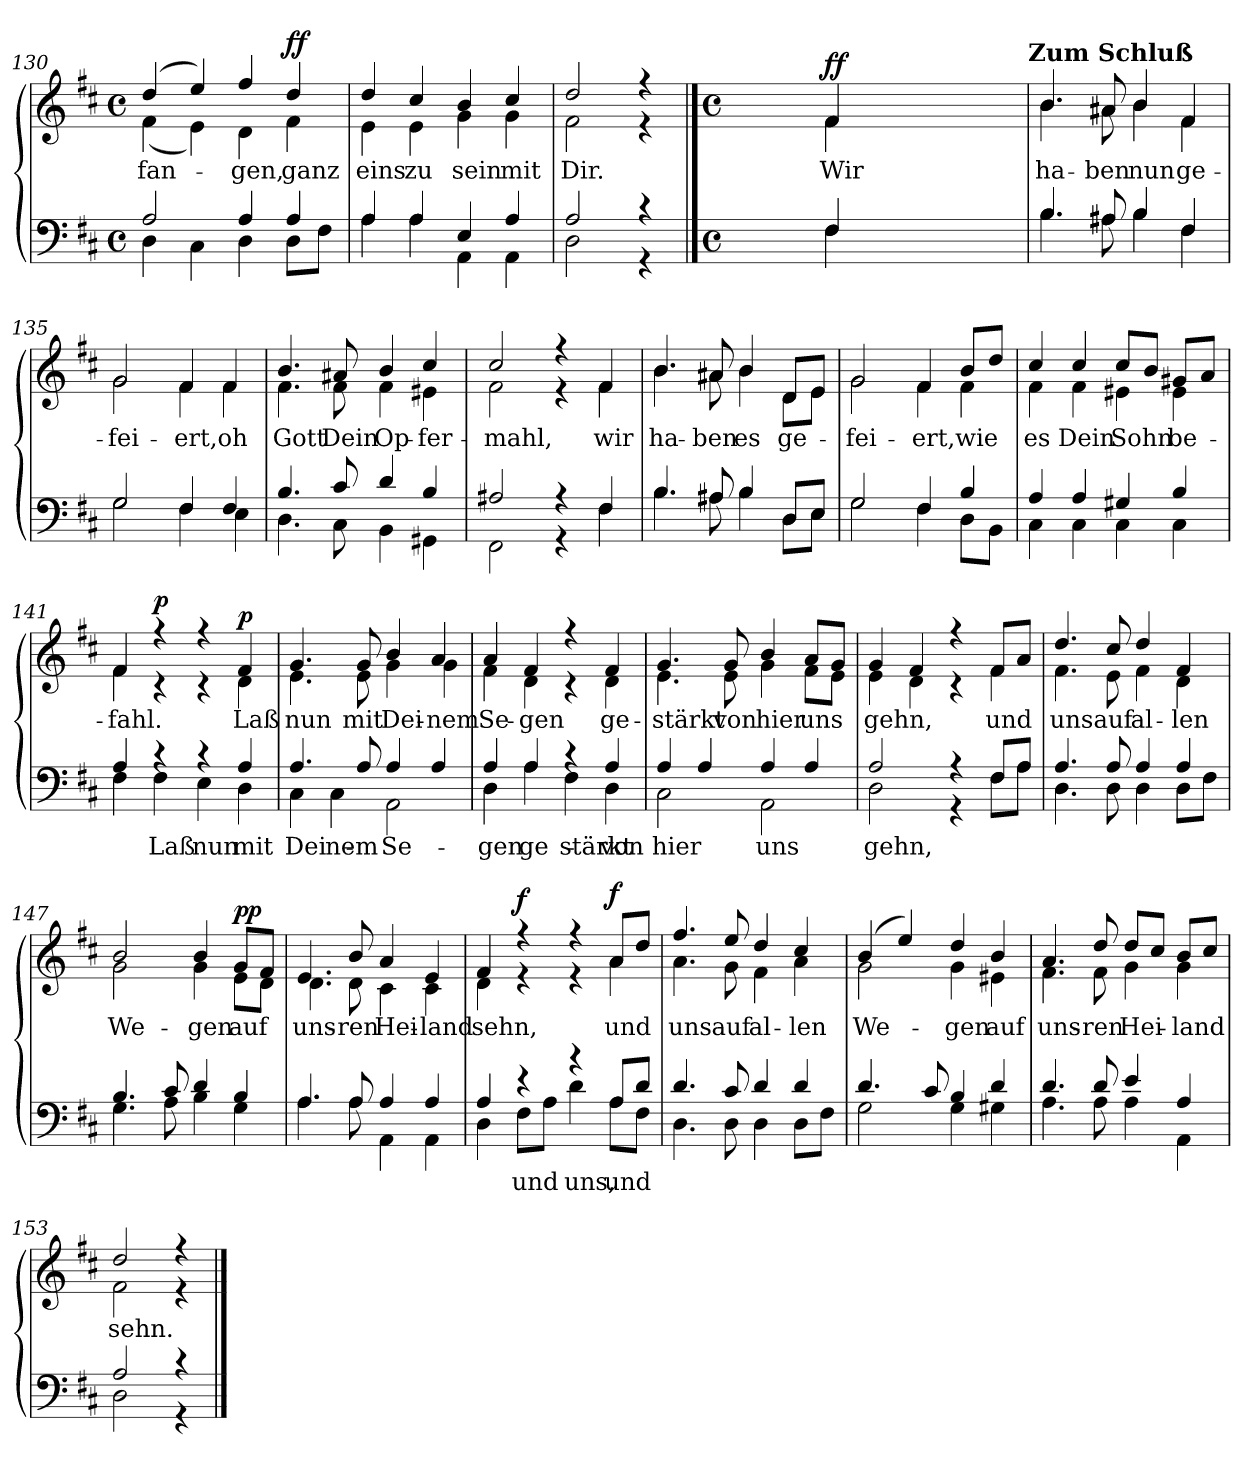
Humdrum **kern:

**kern	**text	**kern	**text	**dynam
*part1	*part1	*part1	*part1	*part1
*staff2	*staff2	*staff1	*staff1	*staff1/2
*clefF4	*	*clefG2	*	*
*k[f#c#]	*	*k[f#c#]	*	*
*D:	*	*D:	*	*
*M4/4	*	*M4/4	*	*
*met(c)	*	*met(c)	*	*
=130	=130	=130	=130	=130
*^	*	*	*	*
!	!	!	!	!LO:LY:b	!
*	*	*	*^	*	*
2A/	4D\	.	(4dd/	(<4f#\	-fan-	.
.	4C#\	.	4ee/)	4e\)	.	.
!	!	!	!	!	!LO:LY:b	!
4A/	4D\	.	4ff#/	4d\	-gen,	.
!	!	!	!	!	!LO:LY:b	!LO:DY:b=2
!	!	!	!	!	!	!LO:DY:n=1:a
4A/	8D\L	.	4dd/	4f#\	ganz	f f
.	8F#\J	.	.	.	.	.
=131	=131	=131	=131	=131	=131	=131
!	!	!	!	!	!LO:LY:b	!
4A/	4A\	.	4dd/	4e\	eins	.
!	!	!	!	!	!LO:LY:b	!
4A/	4A\	.	4cc#/	4e\	zu	.
!	!	!	!	!	!LO:LY:b	!
4E/	4AA\	.	4b/	4g\	sein	.
!	!	!	!	!	!LO:LY:b	!
4A/	4AA\	.	4cc#/	4g\	mit	.
=132	=132	=132	=132	=132	=132	=132
!	!	!	!	!	!LO:LY:b	!
2A/	2D\	.	2dd/	2f#\	Dir.	.
4r	4r	.	4r	4r	.	.
!!LO:LB:g=z	!!
==133	==133	==133	==133	==133	==133	==133
*M4/4	*	*	*M4/4	*	*	*
*met(c)	*	*	*met(c)	*	*	*
2.ryy	2.ryy	.	2.ryy	2.ryy	.	.
!	!	!	!	!	!LO:LY:b	!LO:DY:b=2
!	!	!	!	!	!	!LO:DY:n=1:a
4F#/	4F#\	.	4f#/	4f#\	Wir	f f
1ryy	1ryy	.	1ryy	1ryy	.	.
8ryy	8ryy	.	8ryy	8ryy	.	.
32ryy	32ryy	.	32ryy	32ryy	.	.
!	!	!	!	!LO:TX:a:B:t=Zum Schluß	!	!
=134	=134	=134	=134	=134	=134	=134
!	!	!	!	!	!LO:LY:b	!
4.B/	4.B\	.	4.b/	4.b\	ha-	.
!	!	!	!	!	!LO:LY:b	!
8A#X/	8A#X\	.	8a#X/	8a#X\	-ben	.
!	!	!	!	!	!LO:LY:b	!
4B/	4B\	.	4b/	4b\	nun	.
!	!	!	!	!	!LO:LY:b	!
4F#/	4F#\	.	4f#/	4f#\	ge-	.
=135	=135	=135	=135	=135	=135	=135
!	!	!	!	!	!LO:LY:b	!
2G/	2G\	.	2g/	2g\	-fei-	.
!	!	!	!	!	!LO:LY:b	!
4F#/	4F#\	.	4f#/	4f#\	-ert,	.
!	!	!	!	!	!LO:LY:b	!
4F#/	4E\	.	4f#/	4f#\	oh	.
=136	=136	=136	=136	=136	=136	=136
!	!	!	!	!	!LO:LY:b	!
4.B/	4.D\	.	4.b/	4.f#\	Gott	.
!	!	!	!	!	!LO:LY:b	!
8c#/	8C#\	.	8a#X/	8f#\	Dein	.
!	!	!	!	!	!LO:LY:b	!
4d/	4BB\	.	4b/	4f#\	Op-	.
!	!	!	!	!	!LO:LY:b	!
4B/	4GG#X\	.	4cc#/	4e#X\	-fer-	.
=137	=137	=137	=137	=137	=137	=137
!	!	!	!	!	!LO:LY:b	!
2A#X/	2FF#\	.	2cc#/	2f#\	-mahl,	.
4r	4r	.	4r	4r	.	.
!	!	!	!	!	!LO:LY:b	!
4F#/	4F#\	.	4f#/	4f#\	wir	.
!!LO:PB:g=z	!!
=138	=138	=138	=138	=138	=138	=138
!	!	!	!	!	!LO:LY:b	!
4.B/	4.B\	.	4.b/	4.b\	ha-	.
!	!	!	!	!	!LO:LY:b	!
8A#X/	8A#X\	.	8a#X/	8a#X\	-ben	.
!	!	!	!	!	!LO:LY:b	!
4B/	4B\	.	4b/	4b\	es	.
!	!	!	!	!	!LO:LY:b	!
8D/L	8D\L	.	8d/L	8d\L	ge-	.
8E/J	8E\J	.	8e/J	8e\J	.	.
=139	=139	=139	=139	=139	=139	=139
!	!	!	!	!	!LO:LY:b	!
2G/	2G\	.	2g/	2g\	-fei-	.
!	!	!	!	!	!LO:LY:b	!
4F#/	4F#\	.	4f#/	4f#\	-ert,	.
!	!	!	!	!	!LO:LY:b	!
4B/	8D\L	.	8b/L	4f#\	wie	.
.	8BB\J	.	8dd/J	.	.	.
=140	=140	=140	=140	=140	=140	=140
!	!	!	!	!	!LO:LY:b	!
4A/	4C#\	.	4cc#/	4f#\	es	.
!	!	!	!	!	!LO:LY:b	!
4A/	4C#\	.	4cc#/	4f#\	Dein	.
!	!	!	!	!	!LO:LY:b	!
4G#X/	4C#\	.	8cc#/L	4e#X\	Sohn	.
.	.	.	8b/J	.	.	.
!	!	!	!	!	!LO:LY:b	!
4B/	4C#\	.	8g#X/L	4e#\	be-	.
.	.	.	8a/J	.	.	.
=141	=141	=141	=141	=141	=141	=141
!	!	!	!	!	!LO:LY:b	!
4A/	4F#\	.	4f#/	4f#\	-fahl.	.
!	!	!LO:LY:b	!	!	!	!LO:DY:b=2
4rc	4F#\	Laß	4r	4r	.	p
!	!	!LO:LY:b	!	!	!	!
4rc	4E\	nun	4r	4r	.	.
!	!	!LO:LY:b	!	!	!LO:LY:b	!LO:DY:a
4A/	4D\	mit	4f#/	4d\	Laß	p
!!LO:LB:g=z	!!
=142	=142	=142	=142	=142	=142	=142
!	!	!LO:LY:b	!	!	!LO:LY:b	!
4.A/	4C#\	Dei-	4.g/	4.e\	nun	.
!	!	!LO:LY:b	!	!	!	!
.	4C#\	-nem	.	.	.	.
!	!	!	!	!	!LO:LY:b	!
8A/	.	.	8g/	8e\	mit	.
!	!	!LO:LY:b	!	!	!LO:LY:b	!
4A/	2AA\	Se-	4b/	4g\	Dei-	.
!	!	!	!	!	!LO:LY:b	!
4A/	.	.	4a/	4g\	-nem	.
=143	=143	=143	=143	=143	=143	=143
!	!	!LO:LY:b	!	!	!LO:LY:b	!
4A/	4D\	-gen	4a/	4f#\	-Se-	.
!	!	!LO:LY:b	!	!	!LO:LY:b	!
4A/	4A\	ge-	4f#/	4d\	-gen	.
!	!	!LO:LY:b	!	!	!	!
4rc	4F#\	-stärkt	4r	4r	.	.
!	!	!LO:LY:b	!	!	!LO:LY:b	!
4A/	4D\	von	4f#/	4d\	ge-	.
=144	=144	=144	=144	=144	=144	=144
!	!	!LO:LY:b	!	!	!LO:LY:b	!
4A/	2C#\	hier	4.g/	4.e\	stärkt	.
4A/	.	.	.	.	.	.
!	!	!	!	!	!LO:LY:b	!
.	.	.	8g/	8e\	von	.
!	!	!LO:LY:b	!	!	!LO:LY:b	!
4A/	2AA\	uns	4b/	4g\	hier	.
!	!	!	!	!	!LO:LY:b	!
4A/	.	.	8a/L	8f#\L	uns	.
.	.	.	8g/J	8e\J	.	.
=145	=145	=145	=145	=145	=145	=145
!	!	!LO:LY:b	!	!	!LO:LY:b	!
2A/	2D\	gehn,	4g/	4e\	gehn,	.
.	.	.	4f#/	4d\	.	.
4r	4r	.	4r	4r	.	.
!	!	!	!	!	!LO:LY:b	!LO:DY:b=2
!	!	!	!	!	!	!LO:DY:n=1:a
8F#/L	8F#\L	.	8f#/L	4f#\	und	mf mf
8A/J	8A\J	.	8a/J	.	.	.
!!LO:LB:g=z	!!
=146	=146	=146	=146	=146	=146	=146
!	!	!	!	!	!LO:LY:b	!
4.A/	4.D\	.	4.dd/	4.f#\	uns	.
!	!	!	!	!	!LO:LY:b	!
8A/	8D\	.	8cc#/	8e\	auf	.
!	!	!	!	!	!LO:LY:b	!
4A/	4D\	.	4dd/	4f#\	al-	.
!	!	!	!	!	!LO:LY:b	!
4A/	8D\L	.	4f#/	4d\	-len	.
.	8F#\J	.	.	.	.	.
=147	=147	=147	=147	=147	=147	=147
!	!	!	!	!	!LO:LY:b	!
4.B/	4.G\	.	2b/	2g\	We-	.
8c#/	8A\	.	.	.	.	.
!	!	!	!	!	!LO:LY:b	!
4d/	4B\	.	4b/	4g\	-gen	.
!	!	!	!	!	!LO:LY:b	!LO:DY:b=2
!	!	!	!	!	!	!LO:DY:n=1:a
4B/	4G\	.	8g/L	8e\L	auf	p p
.	.	.	8f#/J	8d\J	.	.
=148	=148	=148	=148	=148	=148	=148
!	!	!	!	!	!LO:LY:b	!
4.A/	4.A\	.	4.e/	4.d\	uns-	.
!	!	!	!	!	!LO:LY:b	!
8A/	8A\	.	8b/	8d\	-ren	.
!	!	!	!	!	!LO:LY:b	!
4A/	4AA\	.	4a/	4c#\	Hei-	.
!	!	!	!	!	!LO:LY:b	!
4A/	4AA\	.	4e/	4c#\	-land	.
=149	=149	=149	=149	=149	=149	=149
!	!	!	!	!	!LO:LY:b	!
4A/	4D\	.	4f#/	4d\	sehn,	.
!	!	!LO:LY:b	!	!	!	!LO:DY:b=2
4rd	8F#\L	und	4r	4r	.	f
.	8A\J	.	.	.	.	.
!	!	!LO:LY:b	!	!	!	!
4ra	4d\	uns,	4r	4r	.	.
!	!	!LO:LY:b	!	!	!LO:LY:b	!LO:DY:a
8A/L	8A\L	und	8a/L	4a\	und	f
8d!/J	8F#\J	.	8dd/J	.	.	.
!!LO:LB:g=z	!!
=150	=150	=150	=150	=150	=150	=150
!	!	!	!	!	!LO:LY:b	!
4.d/	4.D\	.	4.ff#/	4.a\	uns	.
!	!	!	!	!	!LO:LY:b	!
8c#/	8D\	.	8ee/	8g\	auf	.
!	!	!	!	!	!LO:LY:b	!
4d/	4D\	.	4dd/	4f#\	al-	.
!	!	!	!	!	!LO:LY:b	!
4d/	8D\L	.	4cc#/	4a\	-len	.
.	8F#\J	.	.	.	.	.
=151	=151	=151	=151	=151	=151	=151
!	!	!	!	!	!LO:LY:b	!
4.d/	2G\	.	(4b/	2g\	We-	.
.	.	.	4ee/)	.	.	.
8c#/	.	.	.	.	.	.
!	!	!	!	!	!LO:LY:b	!
4B/	4G\	.	4dd/	4g\	-gen	.
!	!	!	!	!	!LO:LY:b	!
4d/	4G#X\	.	4b/	4e#X\	auf	.
=152	=152	=152	=152	=152	=152	=152
!	!	!	!	!	!LO:LY:b	!
4.d/	4.A\	.	4.a/	4.f#\	uns-	.
!	!	!	!	!	!LO:LY:b	!
8d/	8A\	.	8dd/	8f#\	-ren	.
!	!	!	!	!	!LO:LY:b	!
4e/	4A\	.	8dd/L	4g\	Hei-	.
.	.	.	8cc#/J	.	.	.
!	!	!	!	!	!LO:LY:b	!
4A/	4AA\	.	8b/L	4g\	-land	.
.	.	.	8cc#/J	.	.	.
=153	=153	=153	=153	=153	=153	=153
!	!	!	!	!	!LO:LY:b	!
2A/	2D\	.	2dd/	2f#\	sehn.	.
4r	4r	.	4r	4r	.	.
*v	*v	*	*	*	*	*
*	*	*v	*v	*	*
==	==	==	==	==
*-	*-	*-	*-	*-
